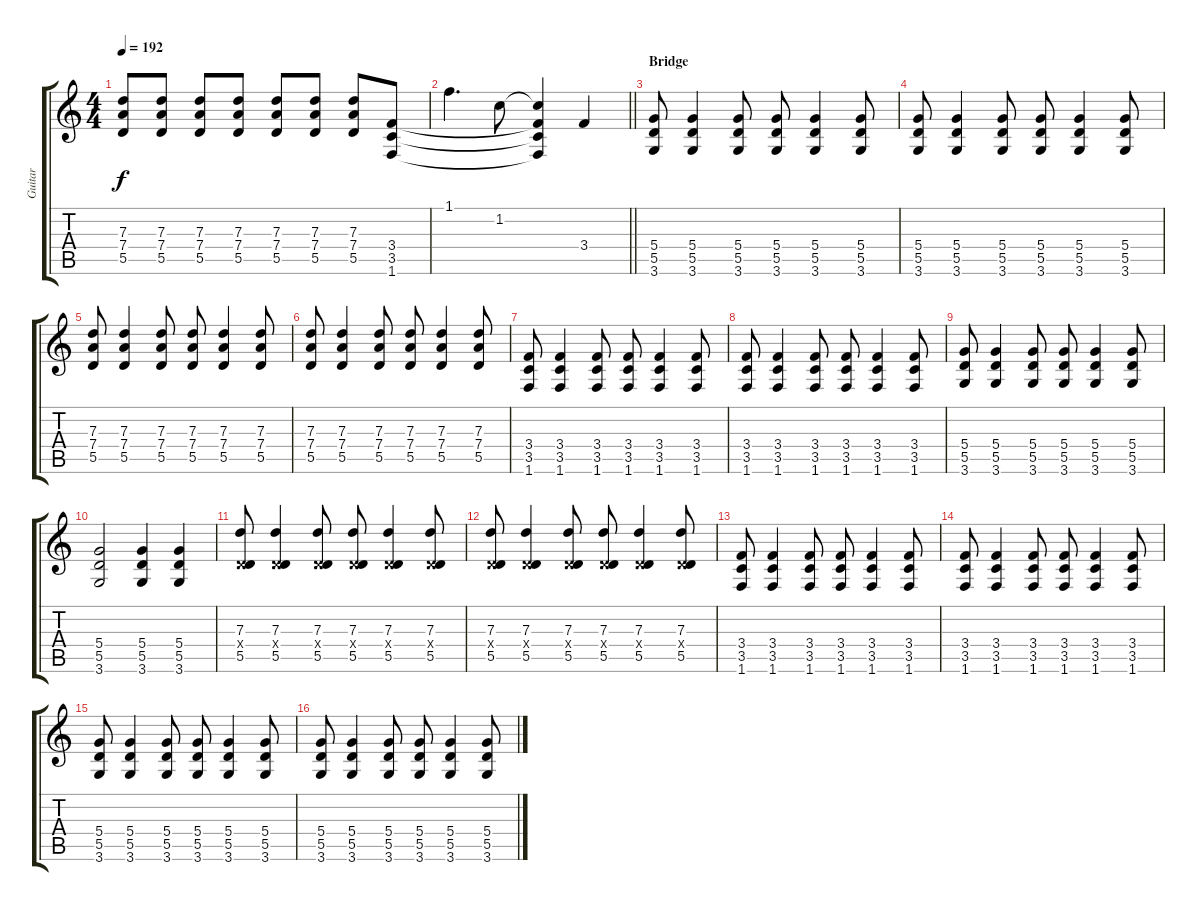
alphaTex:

\track ("Guitar" "Guitar") {instrument distortionguitar}
\staff {score tabs}
\tuning (E4 B3 G3 D3 A2 E2) {hide}
\ts (4 4)
\tempo 192
\clef g2
\ks c
(7.3 7.4 5.5).8{dy f} (7.3 7.4 5.5).8 (7.3 7.4 5.5).8 (7.3 7.4 5.5).8 (7.3 7.4 5.5).8 (7.3 7.4 5.5).8 (7.3 7.4 5.5).8 (3.4 3.5 1.6).8 |
\barLineRight lightlight
1.1.4{d} 1.2.8 (1.2{t} 3.4{t} 3.5{t} 1.6{t}).4 3.4.4 |
\section ("" "Bridge")
(5.4 5.5 3.6).8 (5.4 5.5 3.6).4 (5.4 5.5 3.6).8 (5.4 5.5 3.6).8 (5.4 5.5 3.6).4 (5.4 5.5 3.6).8 |
(5.4 5.5 3.6).8 (5.4 5.5 3.6).4 (5.4 5.5 3.6).8 (5.4 5.5 3.6).8 (5.4 5.5 3.6).4 (5.4 5.5 3.6).8 |
(7.3 7.4 5.5).8 (7.3 7.4 5.5).4 (7.3 7.4 5.5).8 (7.3 7.4 5.5).8 (7.3 7.4 5.5).4 (7.3 7.4 5.5).8 |
(7.3 7.4 5.5).8 (7.3 7.4 5.5).4 (7.3 7.4 5.5).8 (7.3 7.4 5.5).8 (7.3 7.4 5.5).4 (7.3 7.4 5.5).8 |
(3.4 3.5 1.6).8 (3.4 3.5 1.6).4 (3.4 3.5 1.6).8 (3.4 3.5 1.6).8 (3.4 3.5 1.6).4 (3.4 3.5 1.6).8 |
(3.4 3.5 1.6).8 (3.4 3.5 1.6).4 (3.4 3.5 1.6).8 (3.4 3.5 1.6).8 (3.4 3.5 1.6).4 (3.4 3.5 1.6).8 |
(5.4 5.5 3.6).8 (5.4 5.5 3.6).4 (5.4 5.5 3.6).8 (5.4 5.5 3.6).8 (5.4 5.5 3.6).4 (5.4 5.5 3.6).8 |
(5.4 5.5 3.6).2 (5.4 5.5 3.6).4 (5.4 5.5 3.6).4 |
(7.3 0.4{x} 5.5).8 (7.3 0.4{x} 5.5).4 (7.3 0.4{x} 5.5).8 (7.3 0.4{x} 5.5).8 (7.3 0.4{x} 5.5).4 (7.3 0.4{x} 5.5).8 |
(7.3 0.4{x} 5.5).8 (7.3 0.4{x} 5.5).4 (7.3 0.4{x} 5.5).8 (7.3 0.4{x} 5.5).8 (7.3 0.4{x} 5.5).4 (7.3 0.4{x} 5.5).8 |
(3.4 3.5 1.6).8 (3.4 3.5 1.6).4 (3.4 3.5 1.6).8 (3.4 3.5 1.6).8 (3.4 3.5 1.6).4 (3.4 3.5 1.6).8 |
(3.4 3.5 1.6).8 (3.4 3.5 1.6).4 (3.4 3.5 1.6).8 (3.4 3.5 1.6).8 (3.4 3.5 1.6).4 (3.4 3.5 1.6).8 |
(5.4 5.5 3.6).8 (5.4 5.5 3.6).4 (5.4 5.5 3.6).8 (5.4 5.5 3.6).8 (5.4 5.5 3.6).4 (5.4 5.5 3.6).8 |
(5.4 5.5 3.6).8 (5.4 5.5 3.6).4 (5.4 5.5 3.6).8 (5.4 5.5 3.6).8 (5.4 5.5 3.6).4 (5.4 5.5 3.6).8
